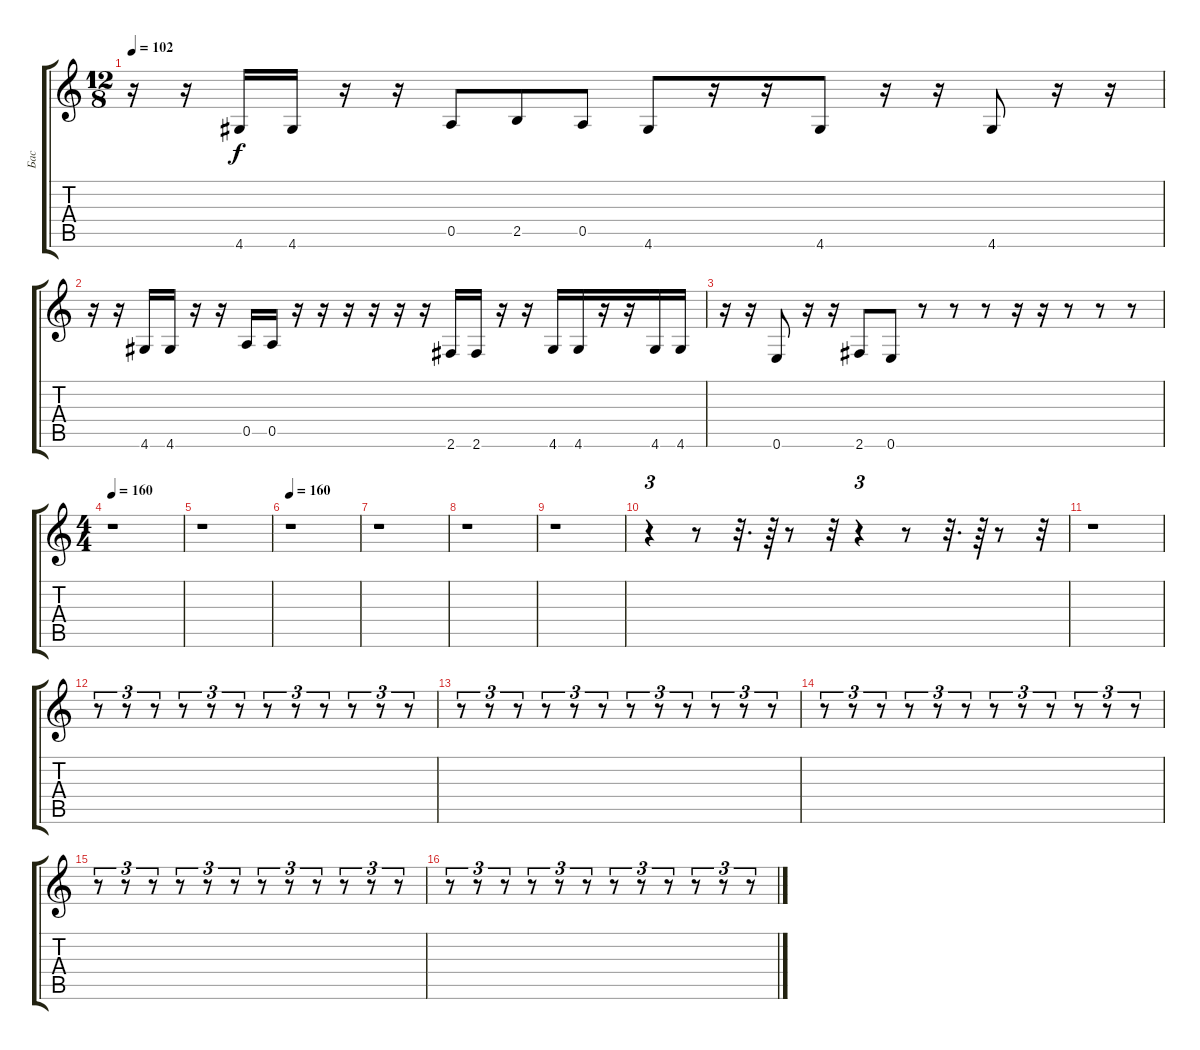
\track ("Бас" "Бас") {instrument electricbassfinger}
\staff {score tabs}
\tuning (E4 B3 G3 D3 A2 E2) {hide}
\ts (12 8)
\tempo 102
\clef g2
\ks c
r.16{dy f} r.16 4.6.16 4.6.16 r.16 r.16 0.5.8 2.5.8 0.5.8 4.6.8 r.16 r.16 4.6.8 r.16 r.16 4.6.8 r.16 r.16 |
r.16 r.16 4.6.16 4.6.16 r.16 r.16 0.5.16 0.5.16 r.16 r.16 r.16 r.16 r.16 r.16 2.6.16 2.6.16 r.16 r.16 4.6.16 4.6.16 r.16 r.16 4.6.16 4.6.16 |
r.16 r.16 0.6.8 r.16 r.16 2.6.8 0.6.8 r.8 r.8 r.8 r.16 r.16 r.8 r.8 r.8 |
\ts (4 4)
\tempo 160
r.1 |
r.1 |
\tempo 160
r.1 |
r.1 |
r.1 |
r.1 |
r.4{tu (3 2)} r.8 r.32{d} r.64 r.8 r.32 r.4{tu (3 2)} r.8 r.32{d} r.64 r.8 r.32 |
r.1 |
r.8{tu (3 2)} r.8{tu (3 2)} r.8{tu (3 2)} r.8{tu (3 2)} r.8{tu (3 2)} r.8{tu (3 2)} r.8{tu (3 2)} r.8{tu (3 2)} r.8{tu (3 2)} r.8{tu (3 2)} r.8{tu (3 2)} r.8{tu (3 2)} |
r.8{tu (3 2)} r.8{tu (3 2)} r.8{tu (3 2)} r.8{tu (3 2)} r.8{tu (3 2)} r.8{tu (3 2)} r.8{tu (3 2)} r.8{tu (3 2)} r.8{tu (3 2)} r.8{tu (3 2)} r.8{tu (3 2)} r.8{tu (3 2)} |
r.8{tu (3 2)} r.8{tu (3 2)} r.8{tu (3 2)} r.8{tu (3 2)} r.8{tu (3 2)} r.8{tu (3 2)} r.8{tu (3 2)} r.8{tu (3 2)} r.8{tu (3 2)} r.8{tu (3 2)} r.8{tu (3 2)} r.8{tu (3 2)} |
r.8{tu (3 2)} r.8{tu (3 2)} r.8{tu (3 2)} r.8{tu (3 2)} r.8{tu (3 2)} r.8{tu (3 2)} r.8{tu (3 2)} r.8{tu (3 2)} r.8{tu (3 2)} r.8{tu (3 2)} r.8{tu (3 2)} r.8{tu (3 2)} |
r.8{tu (3 2)} r.8{tu (3 2)} r.8{tu (3 2)} r.8{tu (3 2)} r.8{tu (3 2)} r.8{tu (3 2)} r.8{tu (3 2)} r.8{tu (3 2)} r.8{tu (3 2)} r.8{tu (3 2)} r.8{tu (3 2)} r.8{tu (3 2)}
